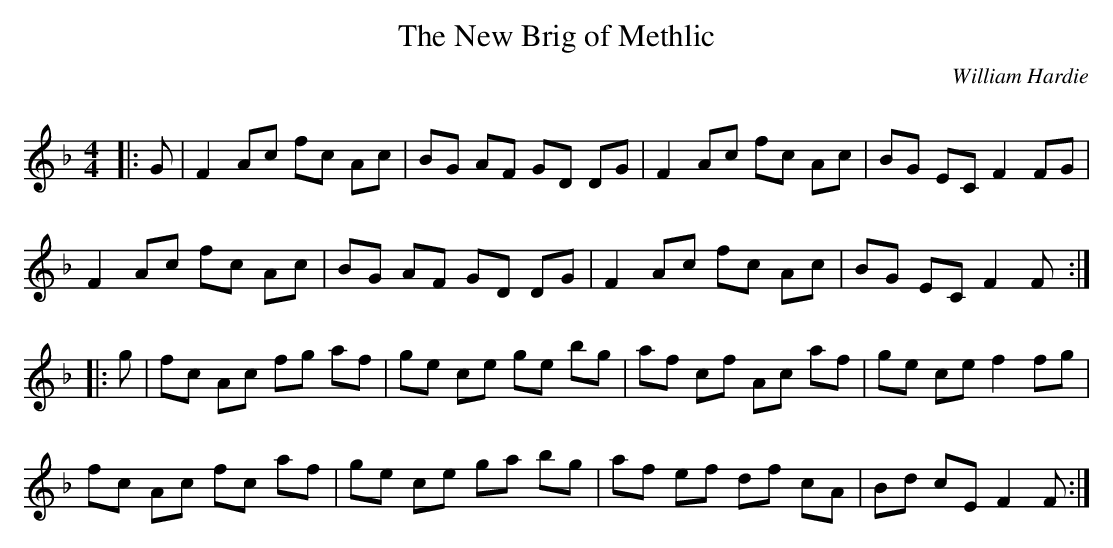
X:1
T: The New Brig of Methlic
C:William Hardie
Q: 232
K:F
M:4/4
L:1/8
|:G|F2 Ac fc Ac|BG AF GD DG|F2 Ac fc Ac|BG EC F2 FG|
F2 Ac fc Ac|BG AF GD DG|F2 Ac fc Ac|BG EC F2 F:|
|:g|fc Ac fg af|ge ce ge bg|af cf Ac af|ge ce f2 fg|
fc Ac fc af|ge ce ga bg|af ef df cA|Bd cE F2 F:|
